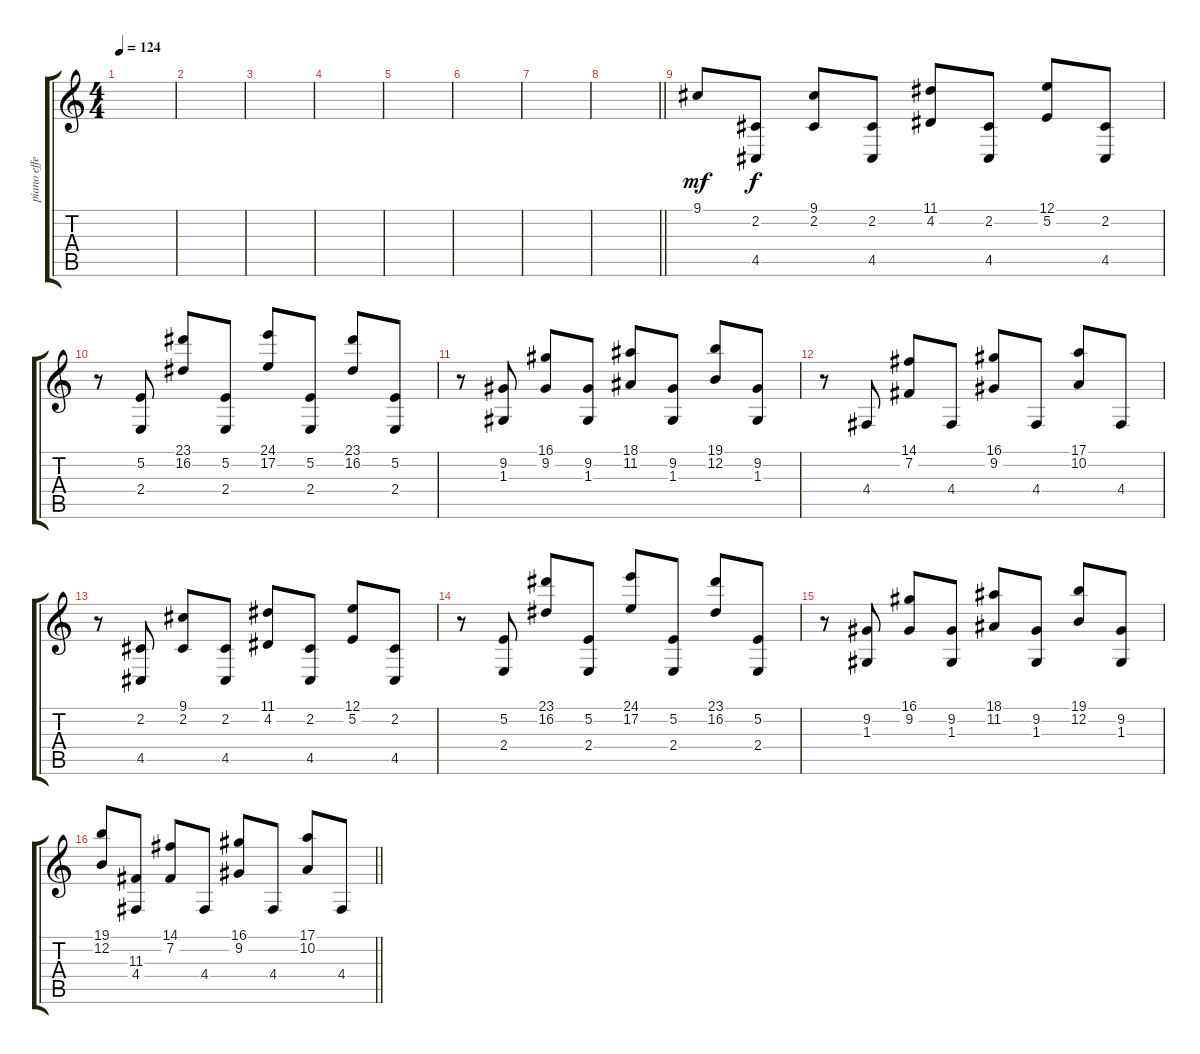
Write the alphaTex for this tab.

\track ("piano effect" "piano effe") {instrument brightacousticpiano}
\staff {score tabs}
\tuning (E4 B3 G3 D3 A2 E2) {hide}
\ts (4 4)
\tempo 124
\clef g2
\ks c
|
|
|
|
|
|
|
\barLineRight lightlight
|
9.1.8{dy mf} (2.2 4.5).8{dy f} (9.1 2.2).8 (2.2 4.5).8 (11.1 4.2).8 (2.2 4.5).8 (12.1 5.2).8 (2.2 4.5).8 |
r.8 (5.2 2.4).8 (23.1 16.2).8 (5.2 2.4).8 (24.1 17.2).8 (5.2 2.4).8 (23.1 16.2).8 (5.2 2.4).8 |
r.8 (9.2 1.3).8 (16.1 9.2).8 (9.2 1.3).8 (18.1 11.2).8 (9.2 1.3).8 (19.1 12.2).8 (9.2 1.3).8 |
r.8 4.4.8 (14.1 7.2).8 4.4.8 (16.1 9.2).8 4.4.8 (17.1 10.2).8 4.4.8 |
r.8 (2.2 4.5).8 (9.1 2.2).8 (2.2 4.5).8 (11.1 4.2).8 (2.2 4.5).8 (12.1 5.2).8 (2.2 4.5).8 |
r.8 (5.2 2.4).8 (23.1 16.2).8 (5.2 2.4).8 (24.1 17.2).8 (5.2 2.4).8 (23.1 16.2).8 (5.2 2.4).8 |
r.8 (9.2 1.3).8 (16.1 9.2).8 (9.2 1.3).8 (18.1 11.2).8 (9.2 1.3).8 (19.1 12.2).8 (9.2 1.3).8 |
\barLineRight lightlight
(19.1 12.2).8 (11.3 4.4).8 (14.1 7.2).8 4.4.8 (16.1 9.2).8 4.4.8 (17.1 10.2).8 4.4.8
